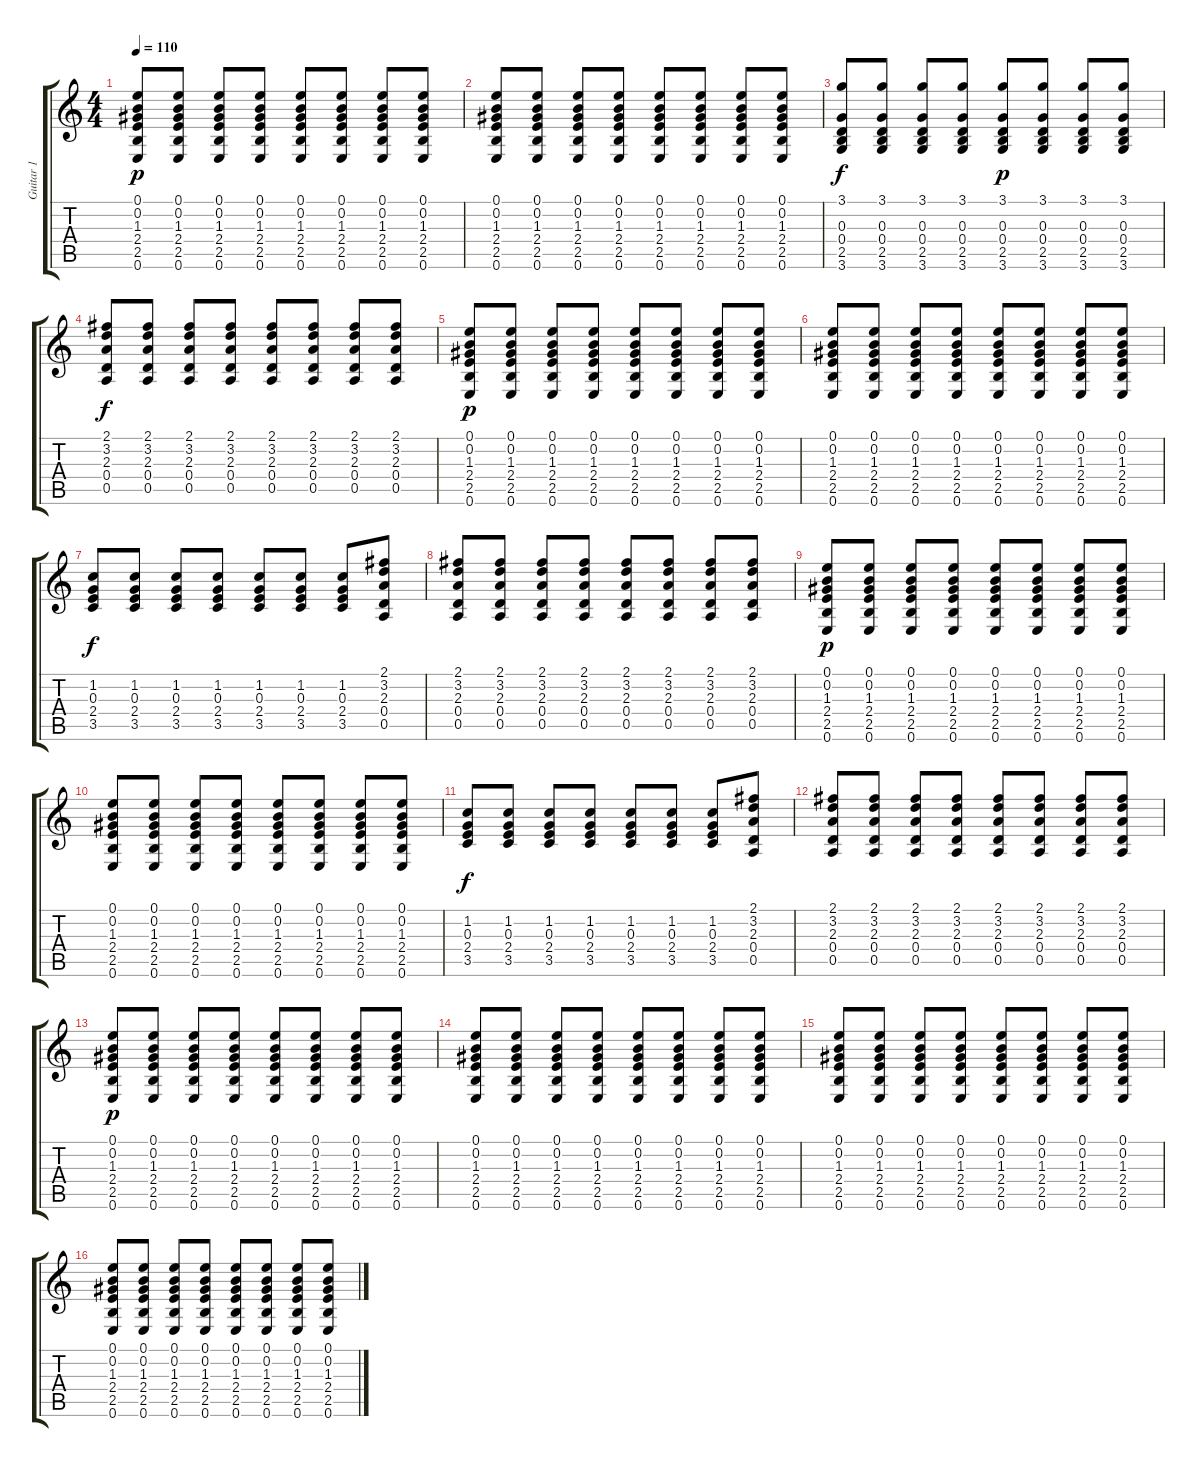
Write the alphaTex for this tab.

\track ("Guitar 1" "Guitar 1") {instrument electricguitarmuted}
\staff {score tabs}
\tuning (E4 B3 G3 D3 A2 E2) {hide}
\ts (4 4)
\tempo 110
\clef g2
\ks c
(0.1 0.2 1.3 2.4 2.5 0.6).8{dy p} (0.1 0.2 1.3 2.4 2.5 0.6).8 (0.1 0.2 1.3 2.4 2.5 0.6).8 (0.1 0.2 1.3 2.4 2.5 0.6).8 (0.1 0.2 1.3 2.4 2.5 0.6).8 (0.1 0.2 1.3 2.4 2.5 0.6).8 (0.1 0.2 1.3 2.4 2.5 0.6).8 (0.1 0.2 1.3 2.4 2.5 0.6).8 |
(0.1 0.2 1.3 2.4 2.5 0.6).8 (0.1 0.2 1.3 2.4 2.5 0.6).8 (0.1 0.2 1.3 2.4 2.5 0.6).8 (0.1 0.2 1.3 2.4 2.5 0.6).8 (0.1 0.2 1.3 2.4 2.5 0.6).8 (0.1 0.2 1.3 2.4 2.5 0.6).8 (0.1 0.2 1.3 2.4 2.5 0.6).8 (0.1 0.2 1.3 2.4 2.5 0.6).8 |
(3.1 0.3 0.4 2.5 3.6).8{dy f} (3.1 0.3 0.4 2.5 3.6).8 (3.1 0.3 0.4 2.5 3.6).8 (3.1 0.3 0.4 2.5 3.6).8 (3.1 0.3 0.4 2.5 3.6).8{dy p} (3.1 0.3 0.4 2.5 3.6).8 (3.1 0.3 0.4 2.5 3.6).8 (3.1 0.3 0.4 2.5 3.6).8 |
(2.1 3.2 2.3 0.4 0.5).8{dy f} (2.1 3.2 2.3 0.4 0.5).8 (2.1 3.2 2.3 0.4 0.5).8 (2.1 3.2 2.3 0.4 0.5).8 (2.1 3.2 2.3 0.4 0.5).8 (2.1 3.2 2.3 0.4 0.5).8 (2.1 3.2 2.3 0.4 0.5).8 (2.1 3.2 2.3 0.4 0.5).8 |
(0.1 0.2 1.3 2.4 2.5 0.6).8{dy p} (0.1 0.2 1.3 2.4 2.5 0.6).8 (0.1 0.2 1.3 2.4 2.5 0.6).8 (0.1 0.2 1.3 2.4 2.5 0.6).8 (0.1 0.2 1.3 2.4 2.5 0.6).8 (0.1 0.2 1.3 2.4 2.5 0.6).8 (0.1 0.2 1.3 2.4 2.5 0.6).8 (0.1 0.2 1.3 2.4 2.5 0.6).8 |
(0.1 0.2 1.3 2.4 2.5 0.6).8 (0.1 0.2 1.3 2.4 2.5 0.6).8 (0.1 0.2 1.3 2.4 2.5 0.6).8 (0.1 0.2 1.3 2.4 2.5 0.6).8 (0.1 0.2 1.3 2.4 2.5 0.6).8 (0.1 0.2 1.3 2.4 2.5 0.6).8 (0.1 0.2 1.3 2.4 2.5 0.6).8 (0.1 0.2 1.3 2.4 2.5 0.6).8 |
(1.2 0.3 2.4 3.5).8{dy f} (1.2 0.3 2.4 3.5).8 (1.2 0.3 2.4 3.5).8 (1.2 0.3 2.4 3.5).8 (1.2 0.3 2.4 3.5).8 (1.2 0.3 2.4 3.5).8 (1.2 0.3 2.4 3.5).8 (2.1 3.2 2.3 0.4 0.5).8 |
(2.1 3.2 2.3 0.4 0.5).8 (2.1 3.2 2.3 0.4 0.5).8 (2.1 3.2 2.3 0.4 0.5).8 (2.1 3.2 2.3 0.4 0.5).8 (2.1 3.2 2.3 0.4 0.5).8 (2.1 3.2 2.3 0.4 0.5).8 (2.1 3.2 2.3 0.4 0.5).8 (2.1 3.2 2.3 0.4 0.5).8 |
(0.1 0.2 1.3 2.4 2.5 0.6).8{dy p} (0.1 0.2 1.3 2.4 2.5 0.6).8 (0.1 0.2 1.3 2.4 2.5 0.6).8 (0.1 0.2 1.3 2.4 2.5 0.6).8 (0.1 0.2 1.3 2.4 2.5 0.6).8 (0.1 0.2 1.3 2.4 2.5 0.6).8 (0.1 0.2 1.3 2.4 2.5 0.6).8 (0.1 0.2 1.3 2.4 2.5 0.6).8 |
(0.1 0.2 1.3 2.4 2.5 0.6).8 (0.1 0.2 1.3 2.4 2.5 0.6).8 (0.1 0.2 1.3 2.4 2.5 0.6).8 (0.1 0.2 1.3 2.4 2.5 0.6).8 (0.1 0.2 1.3 2.4 2.5 0.6).8 (0.1 0.2 1.3 2.4 2.5 0.6).8 (0.1 0.2 1.3 2.4 2.5 0.6).8 (0.1 0.2 1.3 2.4 2.5 0.6).8 |
(1.2 0.3 2.4 3.5).8{dy f} (1.2 0.3 2.4 3.5).8 (1.2 0.3 2.4 3.5).8 (1.2 0.3 2.4 3.5).8 (1.2 0.3 2.4 3.5).8 (1.2 0.3 2.4 3.5).8 (1.2 0.3 2.4 3.5).8 (2.1 3.2 2.3 0.4 0.5).8 |
(2.1 3.2 2.3 0.4 0.5).8 (2.1 3.2 2.3 0.4 0.5).8 (2.1 3.2 2.3 0.4 0.5).8 (2.1 3.2 2.3 0.4 0.5).8 (2.1 3.2 2.3 0.4 0.5).8 (2.1 3.2 2.3 0.4 0.5).8 (2.1 3.2 2.3 0.4 0.5).8 (2.1 3.2 2.3 0.4 0.5).8 |
(0.1 0.2 1.3 2.4 2.5 0.6).8{dy p} (0.1 0.2 1.3 2.4 2.5 0.6).8 (0.1 0.2 1.3 2.4 2.5 0.6).8 (0.1 0.2 1.3 2.4 2.5 0.6).8 (0.1 0.2 1.3 2.4 2.5 0.6).8 (0.1 0.2 1.3 2.4 2.5 0.6).8 (0.1 0.2 1.3 2.4 2.5 0.6).8 (0.1 0.2 1.3 2.4 2.5 0.6).8 |
(0.1 0.2 1.3 2.4 2.5 0.6).8 (0.1 0.2 1.3 2.4 2.5 0.6).8 (0.1 0.2 1.3 2.4 2.5 0.6).8 (0.1 0.2 1.3 2.4 2.5 0.6).8 (0.1 0.2 1.3 2.4 2.5 0.6).8 (0.1 0.2 1.3 2.4 2.5 0.6).8 (0.1 0.2 1.3 2.4 2.5 0.6).8 (0.1 0.2 1.3 2.4 2.5 0.6).8 |
(0.1 0.2 1.3 2.4 2.5 0.6).8 (0.1 0.2 1.3 2.4 2.5 0.6).8 (0.1 0.2 1.3 2.4 2.5 0.6).8 (0.1 0.2 1.3 2.4 2.5 0.6).8 (0.1 0.2 1.3 2.4 2.5 0.6).8 (0.1 0.2 1.3 2.4 2.5 0.6).8 (0.1 0.2 1.3 2.4 2.5 0.6).8 (0.1 0.2 1.3 2.4 2.5 0.6).8 |
(0.1 0.2 1.3 2.4 2.5 0.6).8 (0.1 0.2 1.3 2.4 2.5 0.6).8 (0.1 0.2 1.3 2.4 2.5 0.6).8 (0.1 0.2 1.3 2.4 2.5 0.6).8 (0.1 0.2 1.3 2.4 2.5 0.6).8 (0.1 0.2 1.3 2.4 2.5 0.6).8 (0.1 0.2 1.3 2.4 2.5 0.6).8 (0.1 0.2 1.3 2.4 2.5 0.6).8
